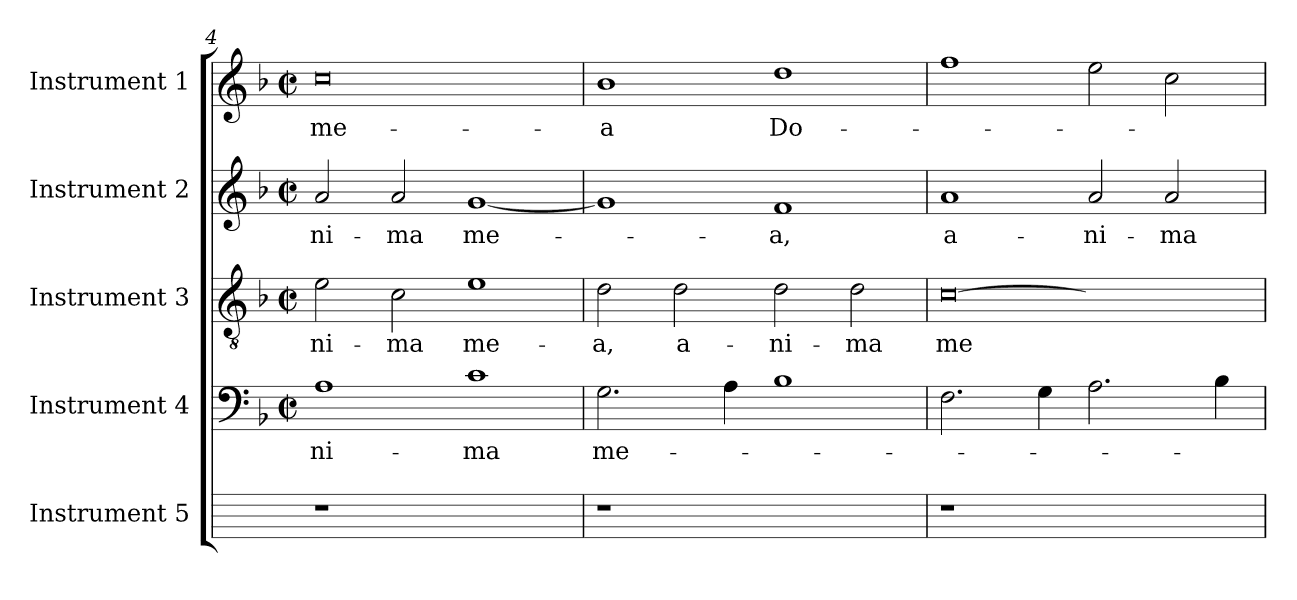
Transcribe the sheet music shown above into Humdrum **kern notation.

**kern	**kern	**text	**kern	**text	**kern	**text	**kern	**text
*part5	*part4	*part4	*part3	*part3	*part2	*part2	*part1	*part1
*staff5	*staff4	*staff4	*staff3	*staff3	*staff2	*staff2	*staff1	*staff1
*I"Instrument 5	*I"Instrument 4	*	*I"Instrument 3	*	*I"Instrument 2	*	*I"Instrument 1	*
*	*clefF4	*	*clefGv2	*	*clefG2	*	*clefG2	*
*ITrd-3c-5	*	*	*	*	*	*	*ITrd-3c-5	*
*	*k[b-]	*	*k[b-]	*	*k[b-]	*	*k[b-e-]	*
*	*F:	*	*F:	*	*F:	*	*B-:	*
*	*M2/2	*	*M2/2	*	*M2/2	*	*M2/2	*
*	*met(c|)	*	*met(c|)	*	*met(c|)	*	*met(c|)	*
=4	=4	=4	=4	=4	=4	=4	=4	=4
!	!	!LO:LY:b:cj	!	!LO:LY:b	!	!LO:LY:b	!	!LO:LY:b:cj
1r	1A	-ni-	2e\	-ni-	2a/	-ni-	0ff	me-
!	!	!	!	!LO:LY:b:rj	!	!LO:LY:b:rj	!	!
.	.	.	2c\	-ma	2a/	-ma	.	.
!	!	!LO:LY:b:cj	!	!LO:LY:b:cj	!	!LO:LY:b:cj	!	!
1ryy	1c	-ma	1e	me-	[<1g	me-	.	.
=5	=5	=5	=5	=5	=5	=5	=5	=5
!	!	!LO:LY:b	!	!LO:LY:b:cj	!	!	!	!LO:LY:b:rj
1r	2.G\	me-	2d\	-a,	1g]	.	1ee-	-a
!	!	!	!	!LO:LY:b:cj	!	!	!	!
.	.	.	2d\	a-	.	.	.	.
.	4A\	.	.	.	.	.	.	.
!	!	!	!	!LO:LY:b	!	!LO:LY:b:cj	!	!LO:LY:b:cj
1ryy	1B-	.	2d\	-ni-	1f	-a,	1gg	Do-
!	!	!	!	!LO:LY:b:rj	!	!	!	!
.	.	.	2d\	-ma	.	.	.	.
=6	=6	=6	=6	=6	=6	=6	=6	=6
!	!	!	!	!LO:LY:b:cj	!	!LO:LY:b:rj	!	!
1r	2.F\	.	[>0c	me-	1a	a-	1bb-	.
.	4G\	.	.	.	.	.	.	.
!	!	!	!	!	!	!LO:LY:b	!	!
1ryy	2.A\	.	.	.	2a/	-ni-	2aa\	.
!	!	!	!	!	!	!LO:LY:b:rj	!	!
.	.	.	.	.	2a/	-ma	2ff\	.
.	4B-\	.	.	.	.	.	.	.
=	=	=	=	=	=	=	=	=
*-	*-	*-	*-	*-	*-	*-	*-	*-
